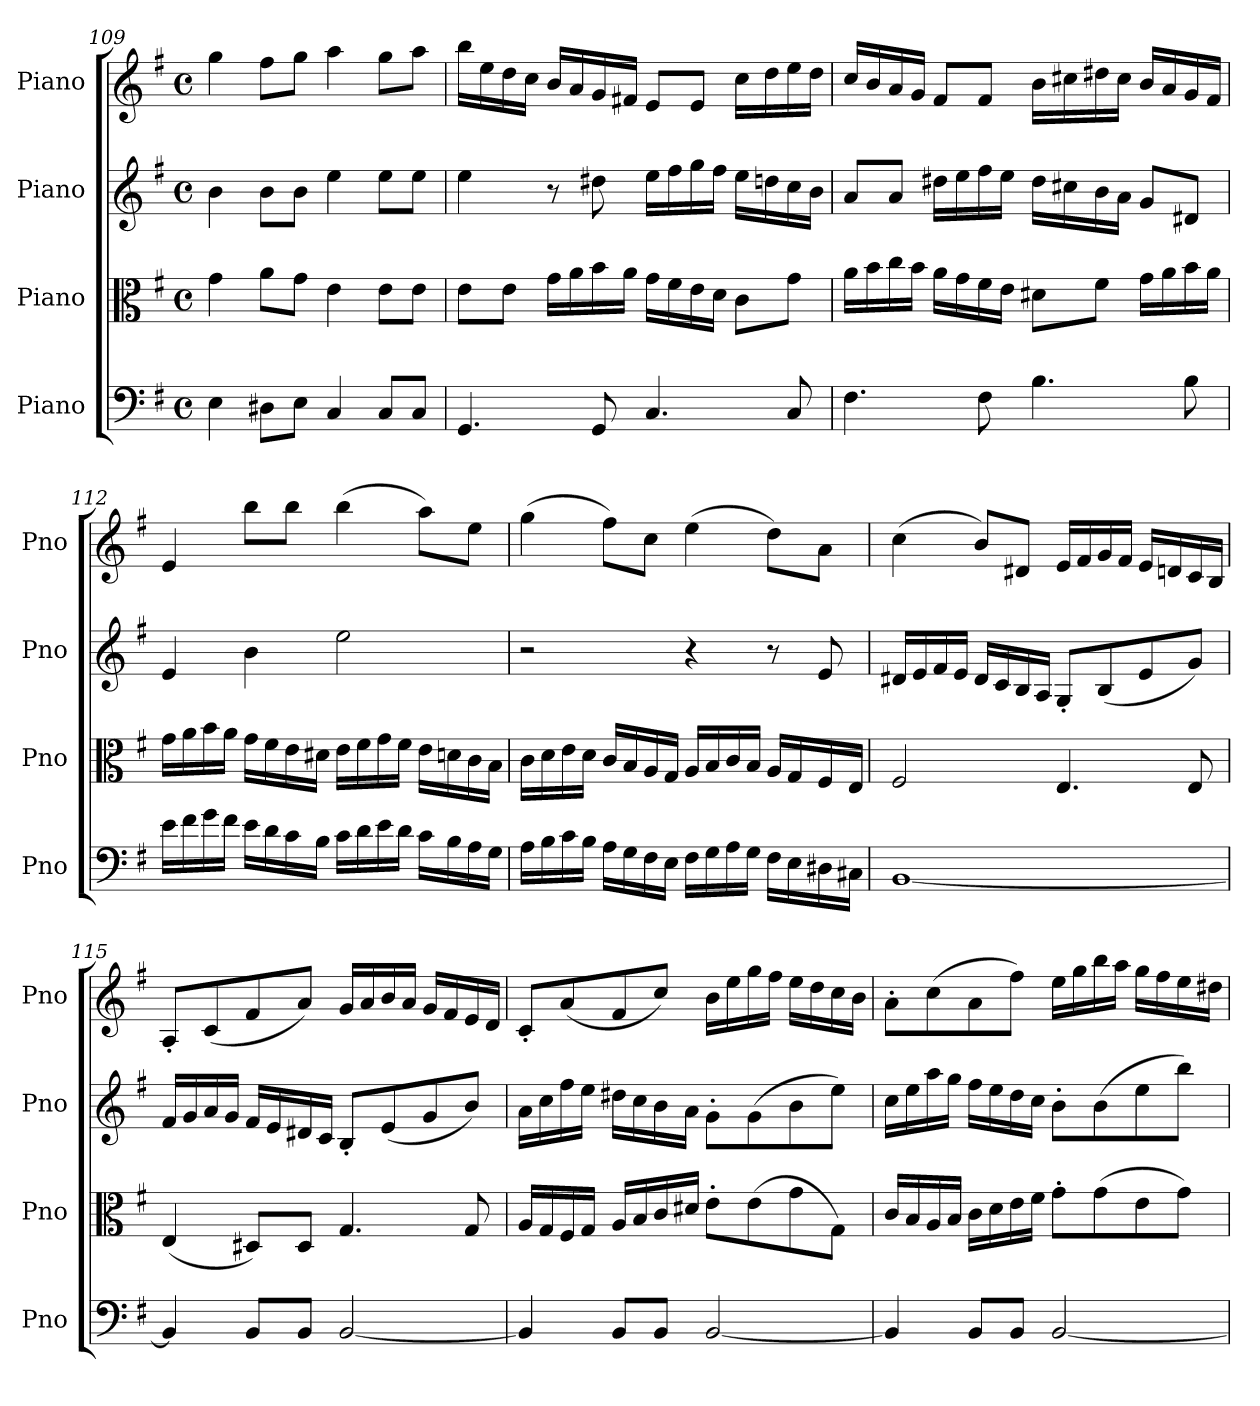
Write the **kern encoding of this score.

**kern	**kern	**kern	**kern
*part4	*part3	*part2	*part1
*staff4	*staff3	*staff2	*staff1
*I"Piano	*I"Piano	*I"Piano	*I"Piano
*I'Pno	*I'Pno	*I'Pno	*I'Pno
!!LO:LB:g=z
*clefF4	*clefC3	*clefG2	*clefG2
*k[f#]	*k[f#]	*k[f#]	*k[f#]
*M4/4	*M4/4	*M4/4	*M4/4
*met(c)	*met(c)	*met(c)	*met(c)
=109	=109	=109	=109
4E\	4g\	4b\	4gg\
8D#X\L	8a\L	8b\L	8ff#\L
8E\J	8g\J	8b\J	8gg\J
4C/	4e\	4ee\	4aa\
8C/L	8e\L	8ee\L	8gg\L
8C/J	8e\J	8ee\J	8aa\J
=110	=110	=110	=110
4.GG/	8e\L	4ee\	16bb\LL
.	.	.	16ee\
.	8e\J	.	16dd\
.	.	.	16cc\JJ
.	16g\LL	8r	16b/LL
.	16a\	.	16a/
8GG/	16b\	8dd#X\	16g/
.	16a\JJ	.	16f#X/JJ
4.C/	16g\LL	16ee\LL	8e/L
.	16f#\	16ff#\	.
.	16e\	16gg\	8e/J
.	16d\JJ	16ff#\JJ	.
.	8c\L	16ee\LL	16cc\LL
.	.	16ddn\	16dd\
8C/	8g\J	16cc\	16ee\
.	.	16b\JJ	16dd\JJ
=111	=111	=111	=111
4.F#\	16a\LL	8a/L	16cc/LL
.	16b\	.	16b/
.	16cc\	8a/J	16a/
.	16b\JJ	.	16g/JJ
.	16a\LL	16dd#X\LL	8f#/L
.	16g\	16ee\	.
8F#\	16f#\	16ff#\	8f#/J
.	16e\JJ	16ee\JJ	.
4.B\	8d#X\L	16dd#\LL	16b\LL
.	.	16cc#X\	16cc#X\
.	8f#\J	16b\	16dd#X\
.	.	16a\JJ	16cc#\JJ
.	16g\LL	8g/L	16b/LL
.	16a\	.	16a/
8B\	16b\	8d#X/J	16g/
.	16a\JJ	.	16f#/JJ
=112	=112	=112	=112
16e\LL	16g\LL	4e/	4e/
16f#\	16a\	.	.
16g\	16b\	.	.
16f#\JJ	16a\JJ	.	.
16e\LL	16g\LL	4b\	8bb\L
16d\	16f#\	.	.
16c\	16e\	.	8bb\J
16B\JJ	16d#X\JJ	.	.
16c\LL	16e\LL	2ee\	(4bb\
16d\	16f#\	.	.
16e\	16g\	.	.
16d\JJ	16f#\JJ	.	.
16c\LL	16e\LL	.	8aa\L)
16B\	16dn\	.	.
16A\	16c\	.	8ee\J
16G\JJ	16B\JJ	.	.
!!LO:LB:g=z
=113	=113	=113	=113
16A\LL	16c\LL	2r	(4gg\
16B\	16d\	.	.
16c\	16e\	.	.
16B\JJ	16d\JJ	.	.
16A\LL	16c/LL	.	8ff#\L)
16G\	16B/	.	.
16F#\	16A/	.	8cc\J
16E\JJ	16G/JJ	.	.
16F#\LL	16A/LL	4r	(4ee\
16G\	16B/	.	.
16A\	16c/	.	.
16G\JJ	16B/JJ	.	.
16F#\LL	16A/LL	8r	8dd\L)
16E\	16G/	.	.
16D#X\	16F#/	8e/	8a\J
16C#X\JJ	16E/JJ	.	.
=114	=114	=114	=114
[1BB	2F#/	16d#X/LL	(4cc\
.	.	16e/	.
.	.	16f#/	.
.	.	16e/JJ	.
.	.	16d#/LL	8b/L)
.	.	16c/	.
.	.	16B/	8d#X/J
.	.	16A/JJ	.
.	4.E/	8G'/L	16e/LL
.	.	.	16f#/
.	.	(8B/	16g/
.	.	.	16f#/JJ
.	.	8e/	16e/LL
.	.	.	16dn/
.	8E/	8g/J)	16c/
.	.	.	16B/JJ
=115	=115	=115	=115
4BB/]	(4E/	16f#/LL	8A'/L
.	.	16g/	.
.	.	16a/	(8c/
.	.	16g/JJ	.
8BB/L	8D#X/L)	16f#/LL	8f#/
.	.	16e/	.
8BB/J	8D#/J	16d#X/	8a/J)
.	.	16c/JJ	.
[2BB/	4.G/	8B'/L	16g/LL
.	.	.	16a/
.	.	(8e/	16b/
.	.	.	16a/JJ
.	.	8g/	16g/LL
.	.	.	16f#/
.	8G/	8b/J)	16e/
.	.	.	16d/JJ
=116	=116	=116	=116
4BB/]	16A/LL	16a\LL	8c'/L
.	16G/	16cc\	.
.	16F#/	16ff#\	(8a/
.	16G/JJ	16ee\JJ	.
8BB/L	16A/LL	16dd#X\LL	8f#/
.	16B/	16cc\	.
8BB/J	16c/	16b\	8cc/J)
.	16d#X/JJ	16a\JJ	.
[2BB/	8e'\L	8g'\L	16b\LL
.	.	.	16ee\
.	(8e\	(8g\	16gg\
.	.	.	16ff#\JJ
.	8g\	8b\	16ee\LL
.	.	.	16dd\
.	8G\J)	8ee\J)	16cc\
.	.	.	16b\JJ
!!LO:PB:g=z
=117	=117	=117	=117
4BB/]	16c/LL	16cc\LL	8a'\L
.	16B/	16ee\	.
.	16A/	16aa\	(>8cc\
.	16B/JJ	16gg\JJ	.
8BB/L	16c\LL	16ff#\LL	8a\
.	16d\	16ee\	.
8BB/J	16e\	16dd\	8ff#\J)
.	16f#\JJ	16cc\JJ	.
[2BB/	8g'\L	8b'\L	16ee\LL
.	.	.	16gg\
.	(8g\	(8b\	16bb\
.	.	.	16aa\JJ
.	8e\	8ee\	16gg\LL
.	.	.	16ff#\
.	8g\J)	8bb\J)	16ee\
.	.	.	16dd#X\JJ
=	=	=	=
*-	*-	*-	*-
